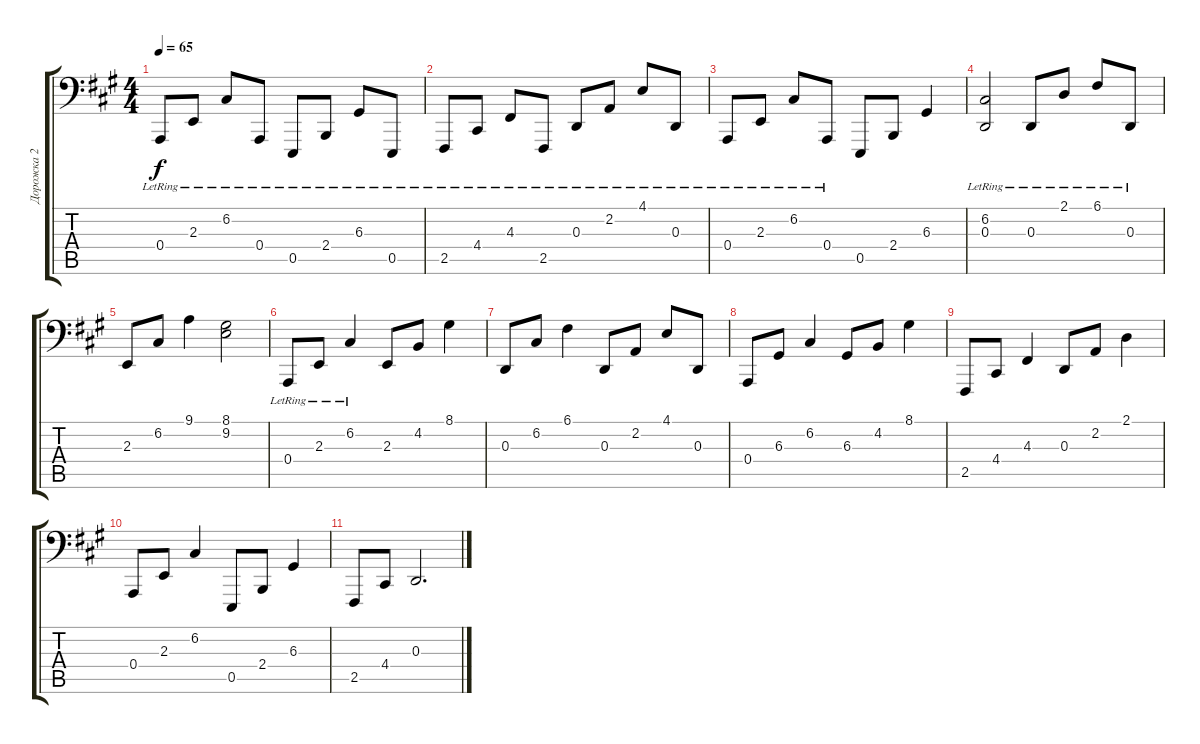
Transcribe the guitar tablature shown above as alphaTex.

\track ("Дорожка 2" "Дорожка 2") {instrument acousticgrandpiano}
\staff {score tabs}
\tuning (C3 G2 D2 A1 E1 B0) {hide}
\ts (4 4)
\tempo 65
\clef f4
\ks a
0.4{lr}.8{dy f} 2.3{lr}.8 6.2{lr}.8 0.4{lr}.8 0.5{lr}.8 2.4{lr}.8 6.3{lr}.8 0.5{lr}.8 |
2.5{lr}.8 4.4{lr}.8 4.3{lr}.8 2.5{lr}.8 0.3{lr}.8 2.2{lr}.8 4.1{lr}.8 0.3{lr}.8 |
0.4{lr}.8 2.3{lr}.8 6.2{lr}.8 0.4{lr}.8 0.5.8 2.4.8 6.3.4 |
(6.2{lr} 0.3{lr}).2 0.3{lr}.8 2.1{lr}.8 6.1{lr}.8 0.3{lr}.8 |
2.3.8 6.2.8 9.1.4 (8.1 9.2).2 |
0.4{lr}.8 2.3{lr}.8 6.2{lr}.4 2.3.8 4.2.8 8.1.4 |
0.3.8 6.2.8 6.1.4 0.3.8 2.2.8 4.1.8 0.3.8 |
0.4.8 6.3.8 6.2.4 6.3.8 4.2.8 8.1.4 |
2.5.8 4.4.8 4.3.4 0.3.8 2.2.8 2.1.4 |
0.4.8 2.3.8 6.2.4 0.5.8 2.4.8 6.3.4 |
2.5.8 4.4.8 0.3.2{d}
